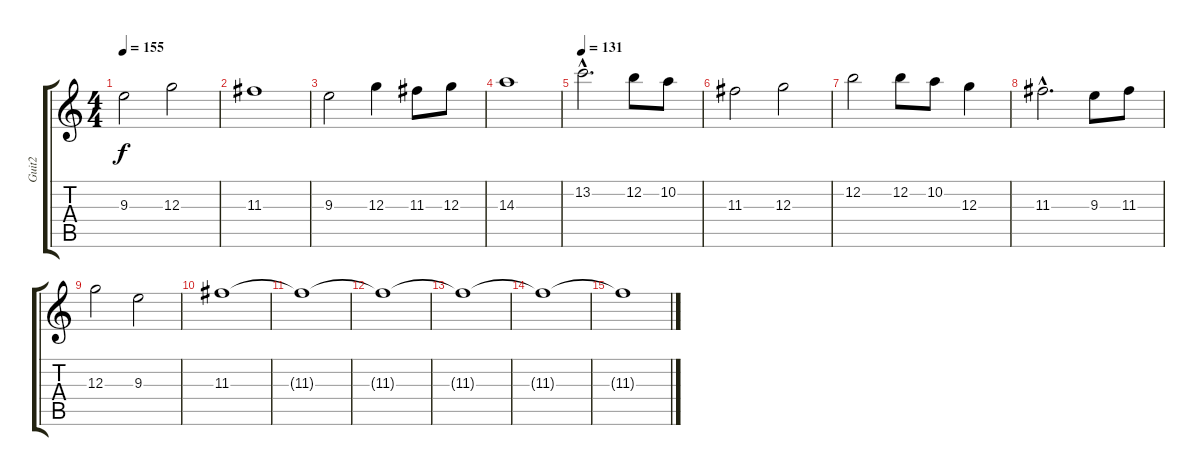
\track ("Guit2" "Guit2") {instrument acousticguitarsteel}
\staff {score tabs}
\tuning (E4 B3 G3 D3 A2 E2) {hide}
\ts (4 4)
\tempo 155
\clef g2
\ks c
9.3.2{dy f} 12.3.2 |
11.3.1 |
9.3.2 12.3.4 11.3.8 12.3.8 |
14.3.1 |
\tempo 131
13.2{hac}.2{d} 12.2.8 10.2.8 |
11.3.2 12.3.2 |
12.2.2 12.2.8 10.2.8 12.3.4 |
11.3{hac}.2{d} 9.3.8 11.3.8 |
12.3.2 9.3.2 |
11.3.1 |
11.3{t}.1 |
11.3{t}.1 |
11.3{t}.1 |
11.3{t}.1 |
11.3{t}.1
